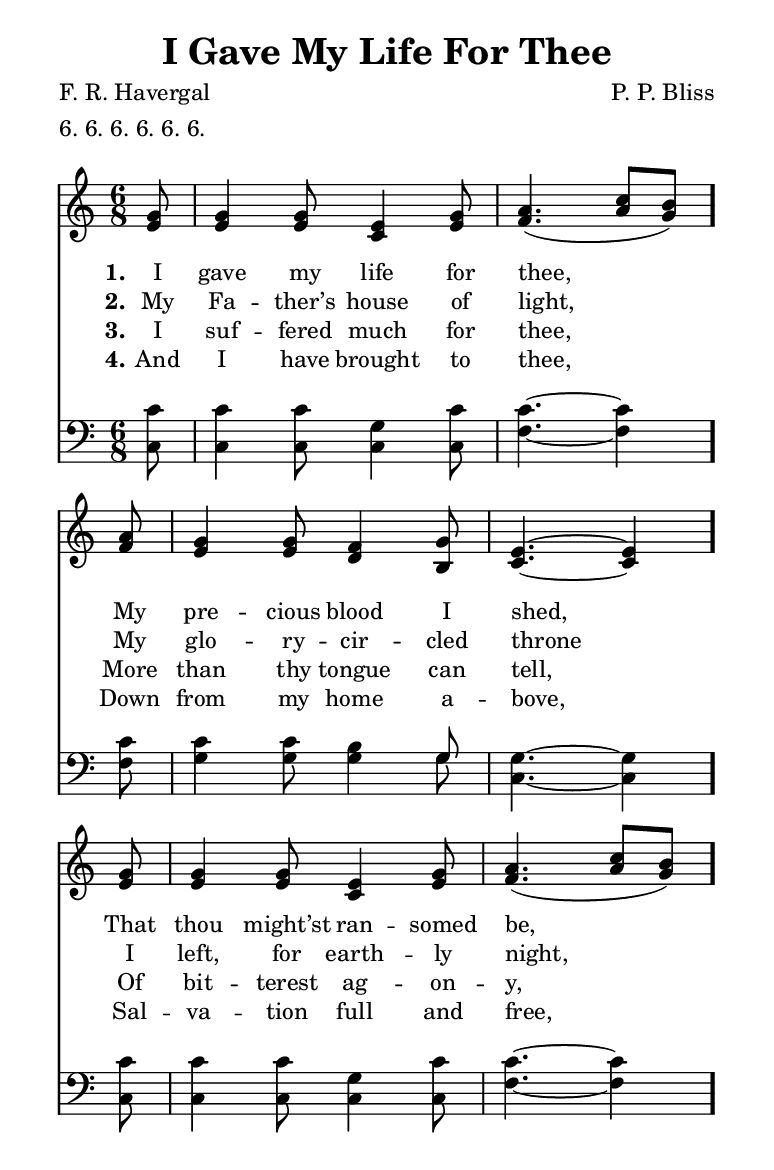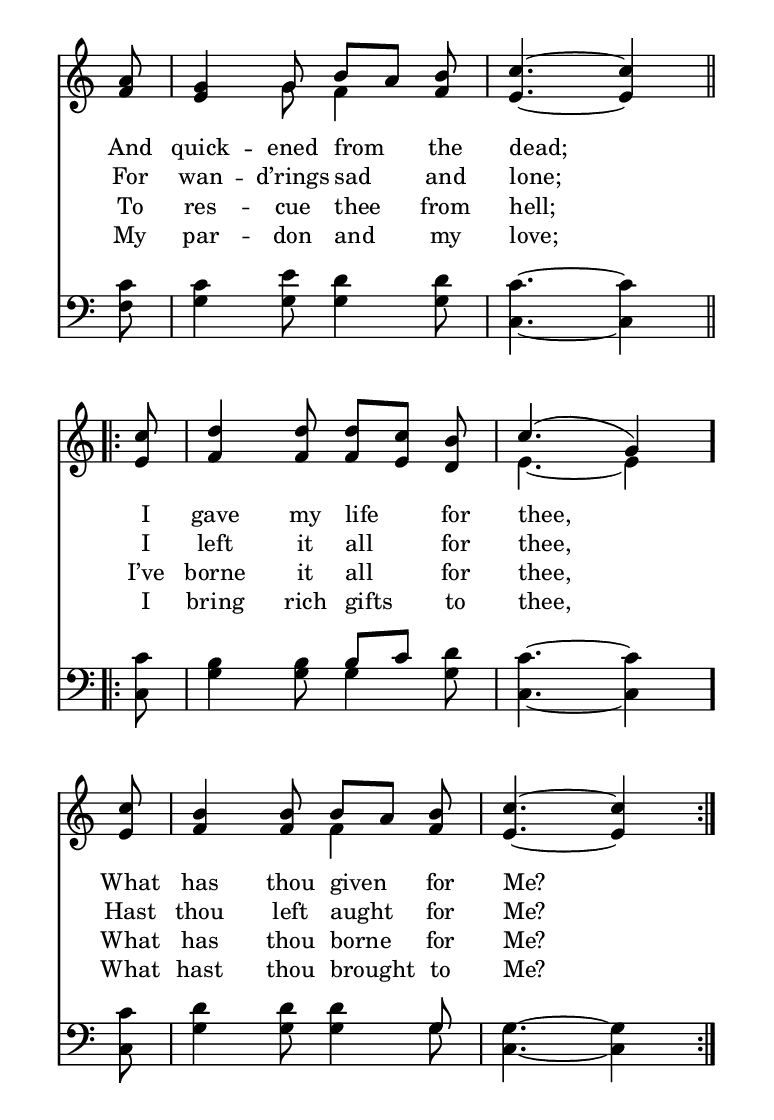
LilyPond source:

\include "common/global.ily"
\paper {
  \include "common/paper.ily"
  ragged-bottom = ##t
  ragged-last-bottom = ##t
  systems-per-page = ##f
  %page-count = ##f
}

\header{
  hymnnumber = "75"
  title = "I Gave My Life For Thee"
  tunename = "Gift"
  meter = "6. 6. 6. 6. 6. 6."
  poet = "F. R. Havergal"
  composer = "P. P. Bliss"
  %copyright = ""
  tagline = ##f
}

% for fermata in MIDI
ta = { \tempo 4=80 }
tb = { \tempo 4=40 }

patternAA = { c8 | c4 c8 c4 c8 | c4.( c8[ c8]) }
patternAB = { c8 | c4 c8 c4 c8 | c4. c4        }

patternBA = \patternAB
patternBB = { c8 | c4 c8 c8[ c8] c8 | c4. c4   }

patternAC = \patternBB

global = {
  \include "common/overrides.ily"
  \override Staff.TimeSignature.style = #'numbered
  \time 6/8
  \override Score.MetronomeMark.transparent = ##t % hide all fermata changes too
  \ta
  \key c \major
  \partial 8
  \autoBeamOff
}

notesSoprano = {
\global
\relative c'' {

  \changePitch \patternAA { g | g g e g | a c b } \bar "."
  \changePitch \patternBA { a | g g f g | e ~ e } \bar "."
  \changePitch \patternAA { g | g g e g | a c b } \bar "."
  \changePitch \patternBB { a | g g b a b | c ~ c } %\bar "."

	\bar ".|:-||"
	\repeat volta 2 {

  \changePitch \patternAC { c | d d d c b | c( g) } \bar "."
  \changePitch \patternBB { c | b b b a b | c ~ c }

	}

}
}

notesAlto = {
\global
\relative e' {

  \changePitch \patternAA { e | e e c e | f a g }
  \changePitch \patternBA { f | e e d b | c ~ c }
  \changePitch \patternAA { e | e e c e | f a g }
  \changePitch \patternBA { f | e g f f | e ~ e }

	\repeat volta 2 {

  \changePitch \patternAC { e | f f f e d | e ~ e }
  \changePitch \patternBA { e | f f f f | e ~ e }

	}

}
}

notesTenor = {
\global
\relative a {

  \changePitch \patternAB { c | c c g c | c ~ c }
  \changePitch \patternBA { c | c c b g | g ~ g }
  \changePitch \patternAB { c | c c g c | c ~ c }
  \changePitch \patternBA { c | c e d d | c ~ c }

	\repeat volta 2 {

  \changePitch \patternAC { c | b b b c d | c ~ c }
  \changePitch \patternBA { c | d d d g, | g ~ g }

	}

}
}

notesBass = {
\global
\relative f {

  \changePitch \patternAB { c | c c c c | f ~ f }
  \changePitch \patternBA { f | g g g g | c, ~ c }
  \changePitch \patternAB { c | c c c c | f ~ f }
  \changePitch \patternBA { f | g g g g | c, ~ c }

	\repeat volta 2 {

  \changePitch \patternAB { c | g' g g g | c, ~ c }
  \changePitch \patternBA { c | g' g g g | c, ~ c }

	}

}
}

wordsA = \lyricmode {
\set stanza = "1."

I gave my life for thee,
My pre -- cious blood I shed, \break
That thou might’st ran -- somed be,
And quick -- ened from the dead; \break
I gave my life for thee,
What has thou given for Me? \break

}

wordsB = \lyricmode {
\set stanza = "2."

My Fa -- ther’s house of light,
My glo -- ry -- cir -- cled throne
I left, for earth -- ly night,
For wan -- d’rings sad and lone;
I left it all for thee,
Hast thou left aught for Me?

}

wordsC = \lyricmode {
\set stanza = "3."

I suf -- fered much for thee,
More than thy tongue can tell,
Of bit -- terest ag -- on -- y,
To res -- cue thee from hell;
I’ve borne it all for thee,
What has thou borne for Me?

}

wordsD = \lyricmode {
\set stanza = "4."

And I have brought to thee,
Down from my home a -- bove,
Sal -- va -- tion full and free,
My par -- don and my love;
I bring rich gifts to thee,
What hast thou brought to Me?

}

\score {
  \context ChoirStaff <<
    \context Staff = upper <<
      \set Staff.autoBeaming = ##f
      \set ChoirStaff.systemStartDelimiter = #'SystemStartBar
      \set ChoirStaff.printPartCombineTexts = ##f
      \partcombine #'(2 . 9) \notesSoprano \notesAlto
      \context NullVoice = sopranos { \voiceOne << \notesSoprano >> }
      \context NullVoice = altos { \voiceTwo << \notesAlto >> }
      \context Lyrics = one   \lyricsto sopranos \wordsA
      \context Lyrics = two   \lyricsto sopranos \wordsB
      \context Lyrics = three \lyricsto sopranos \wordsC
      \context Lyrics = four  \lyricsto sopranos \wordsD
    >>
    \context Staff = men <<
      \set Staff.autoBeaming = ##f
      \clef bass
      \set ChoirStaff.printPartCombineTexts = ##f
      \partcombine #'(2 . 9) \notesTenor \notesBass
      \context NullVoice = tenors { \voiceOne << \notesTenor >> }
      \context NullVoice = basses { \voiceTwo << \notesBass >> }
    >>
  >>
  \layout {
    \include "common/layout.ily"
  }
}

\score {
  \context ChoirStaff <<
    \context Staff = upper <<
      \set Staff.autoBeaming = ##f
      \set ChoirStaff.systemStartDelimiter = #'SystemStartBar
      \context Voice  = sopranos \unfoldRepeats { \voiceOne << \notesSoprano >> }
      \context Voice  = altos \unfoldRepeats { \voiceTwo << \notesAlto >> }
      \context Lyrics = one   \lyricsto sopranos \wordsA
      \context Lyrics = two   \lyricsto sopranos \wordsB
      \context Lyrics = three \lyricsto sopranos \wordsC
      \context Lyrics = four  \lyricsto sopranos \wordsD
    >>
    \context Staff = men <<
      \set Staff.autoBeaming = ##f
      \clef bass
      \context Voice  = tenors \unfoldRepeats { \voiceOne << \notesTenor >> }
      \context Voice  = basses \unfoldRepeats { \voiceTwo << \notesBass >> }
    >>
  >>
  \midi{
    \include "common/midi.ily"
  }
}

\version "2.19.49"  % necessary for upgrading to future LilyPond versions.

% vi:set et ts=2 sw=2 ai nocindent syntax=lilypond:
